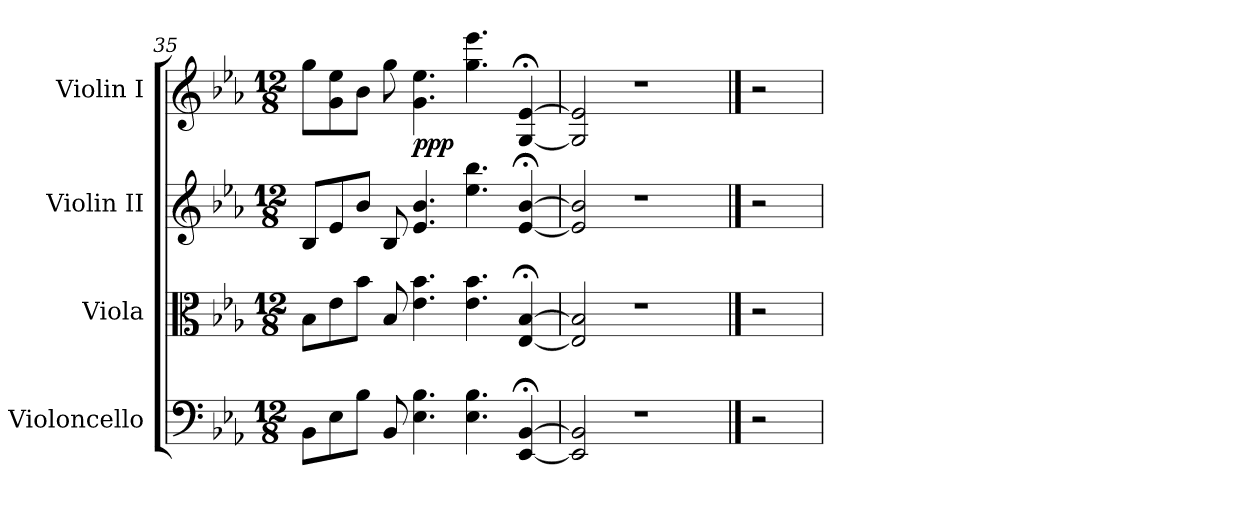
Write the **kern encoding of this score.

**kern	**kern	**kern	**kern	**dynam
*part4	*part3	*part2	*part1	*part1
*staff4	*staff3	*staff2	*staff1	*staff1
*I"Violoncello	*I"Viola	*I"Violin II	*I"Violin I	*
*I'Vc	*I'Vla	*I'Vln	*I'Vln	*
*clefF4	*clefC3	*clefG2	*clefG2	*
*k[b-e-a-]	*k[b-e-a-]	*k[b-e-a-]	*k[b-e-a-]	*
*M12/8	*M12/8	*M12/8	*M12/8	*
=35	=35	=35	=35	=35
8BB-\L	8B-\L	8B-/L	8gg\L	.
8E-\	8e-\	8e-/	8g\ 8ee-\	.
8B-\J	8b-\J	8b-/J	8b-\J	.
8BB-/	8B-/	8B-/	8gg\	.
!	!	!	!	!LO:DY:b
4.E-\ 4.B-\	4.e-\ 4.b-\	4.e-/ 4.b-/	4.g\ 4.ee-\	ppp
4.E-\ 4.B-\	4.e-\ 4.b-\	4.ee-\ 4.bb-\	4.gg\ 4.eee-\	.
[4EE-/;< [4BB-/;<	[4E-/;< [4B-/;<	[4e-/;< [4b-/;<	[4G/;< [4e-/;<	.
=36	=36	=36	=36	=36
2EE-/] 2BB-/]	2E-/] 2B-/]	2e-/] 2b-/]	2G/] 2e-/]	.
1r	1r	1r	1r	.
==37	==37	==37	==37	==37
2r	2r	2r	2r	.
=	=	=	=	=
*-	*-	*-	*-	*-
